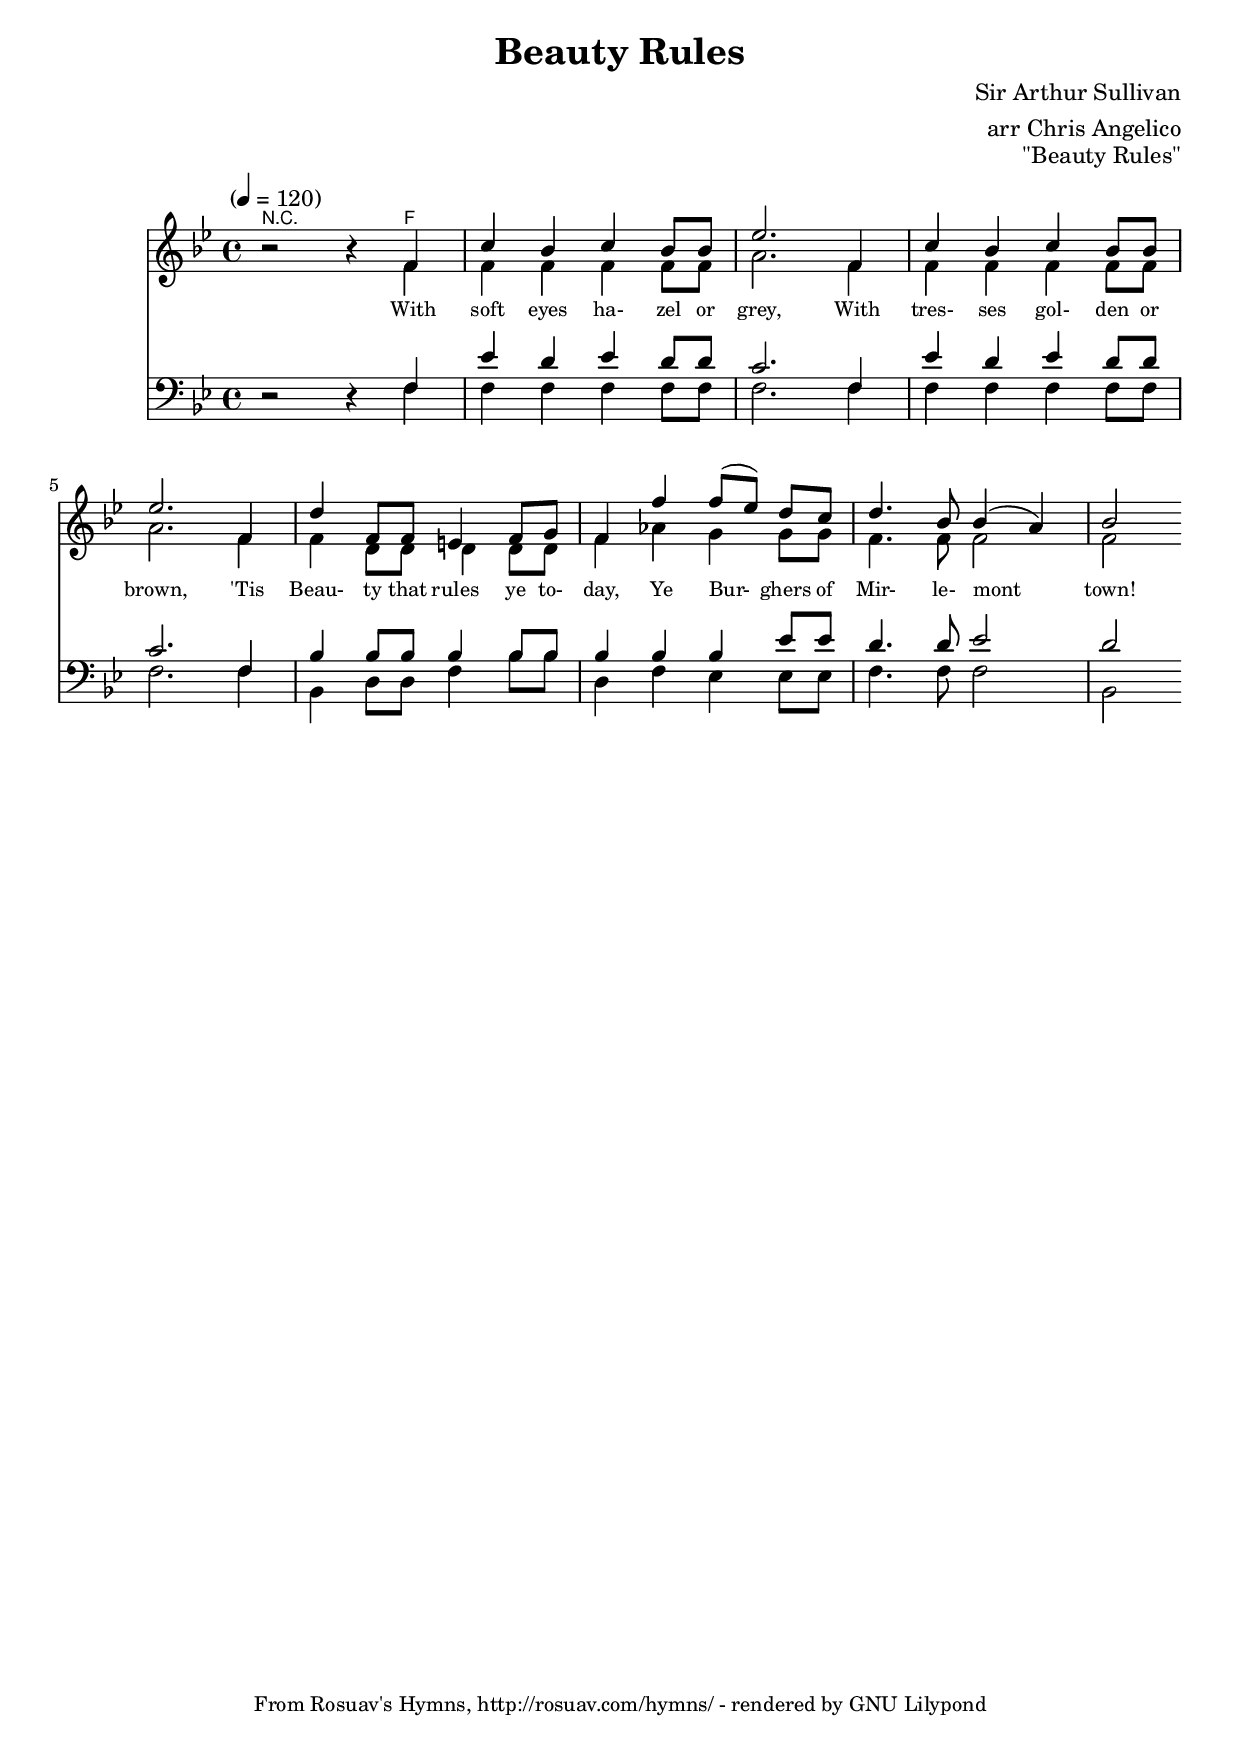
\version "2.24.0"
% Beauty Rules, by Sir Arthur Sullivan
% lilypond -fpdf -fpng -dresolution=120 BeautyRules.ly
\include "Hymnal.ly"

\header
{
    title="Beauty Rules"
    % subtitle=""
    % poet=""
    composer="Sir Arthur Sullivan" % circa 1898
    arranger="arr Chris Angelico" % 2011-02-24
    poet=""
    % composer="Sir Arthur Sullivan arr Chris Angelico"
    % meter=""
    opus="\"Beauty Rules\""
}

\score {
    <<
        \new ChordNames {
            \set chordChanges = ##t
            \transpose c c,
            \chordmode {
                \override ChordName.font-size = #-2
                r2 r4
                f4
            }
        }
        \new Staff <<
            \set Staff.midiInstrument = "acoustic grand"
            \key bf \major
            \time 4/4
            \tempo "" 4 = 120
            \new Voice = "sops" \relative f' {
                r2 r4
                \voiceOne
                f4 c' bf c bf8 bf ef2.
                f,4 c' bf c bf8 bf ef2.
                f,4 d' f,8 f e4 f8 g f4
                f' f8([ef]) d c d4. bf8 bf4(a) bf2
            }
            % Original words by Pinero/Carr
            \addlyrics { \lyr \lyricmode {
                \override LyricText.font-size = #-1
                !With soft eyes ha- zel or grey,
                !With tres- ses gol- den or brown,
                !'Tis Beau- ty that rules ye to- day,
                !Ye Bur- ghers of Mir- le- mont town!
            } }
            \new Voice = "alto" \relative f' {
                \voiceTwo
                s2 s4
                f f f f f8 f a2.
                f4 f f f f8 f a2.
                f4 f d8 d d4 d8 d f4
                af g g8 g f4. f8 f2 f2
            }
        >>
        \new Staff <<
            \clef bass
            \key bf \major
            \new Voice = "tenor" \relative c' {
                r2 r4
                \voiceOne
                f,4 ef' d ef d8 d c2.
                f,4 ef' d ef d8 d c2.
                f,4 bf bf8 bf bf4 bf8 bf bf4
                bf bf ef8 ef d4. d8 ef2 d2
            }
            \new Voice = "bass" \relative c' {
                \voiceTwo
                s2 s4
                f, f f f f8 f f2.
                f4 f f f f8 f f2.
                f4 bf, d8 d f4 bf8 bf d,4
                f ef ef8 ef f4. f8 f2 bf,2
            }
        >>
    >>
    \layout { }
    \midi { \context { \ChordNames \remove Note_performer } } % Stop chords from sounding in the MIDI
}

